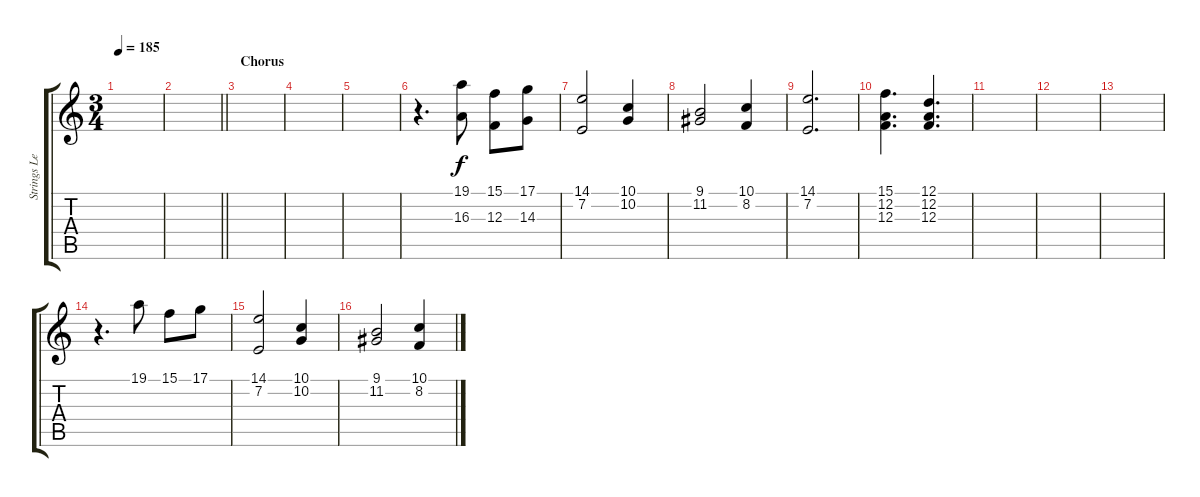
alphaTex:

\track ("Strings Lead" "Strings Le") {instrument stringensemble1}
\staff {score tabs}
\tuning (D4 A3 F3 C3 G2 D2) {hide}
\ts (3 4)
\tempo 185
\clef g2
\ks c
|
\barLineRight lightlight
|
\section ("" "Chorus")
|
|
|
r.4{d} (19.1 16.3).8{volume 14} (15.1 12.3).8 (17.1 14.3).8 |
(14.1 7.2).2 (10.1 10.2).4 |
(9.1 11.2).2 (10.1 8.2).4 |
(14.1 7.2).2{d} |
(15.1 12.2 12.3).4{d} (12.1 12.2 12.3).4{d} |
|
|
|
r.4{d} 19.1.8 15.1.8 17.1.8 |
(14.1 7.2).2 (10.1 10.2).4 |
(9.1 11.2).2 (10.1 8.2).4
